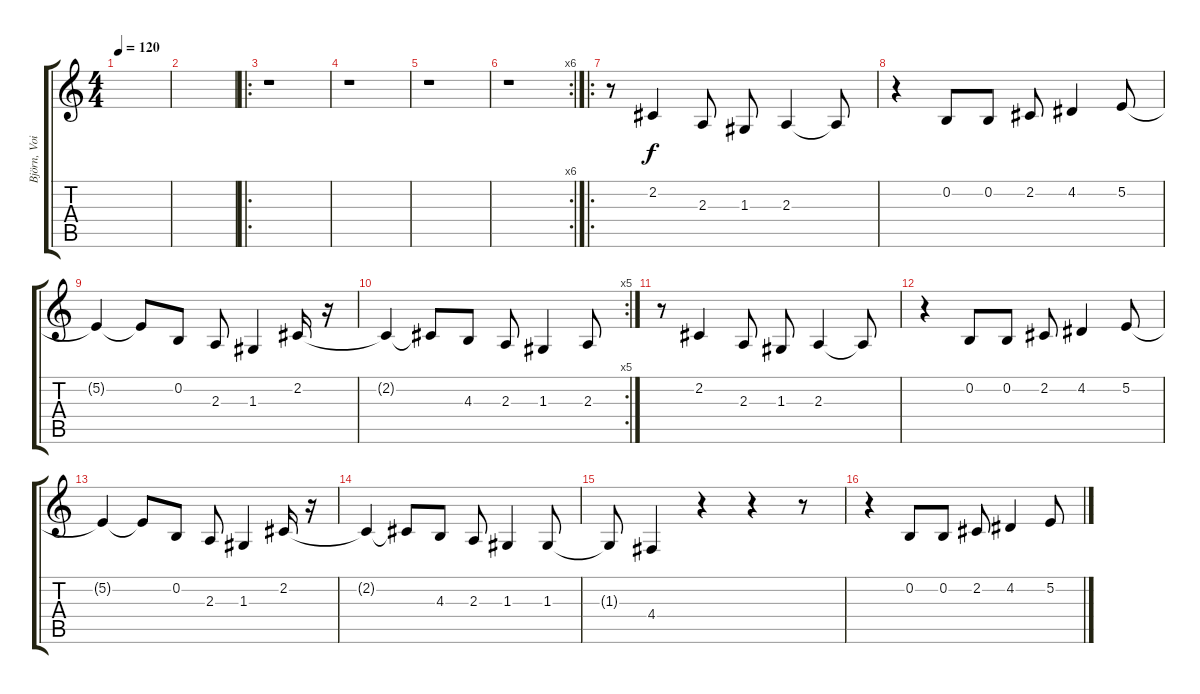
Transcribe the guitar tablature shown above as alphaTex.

\track ("Björn, Voice" "Björn, Voi") {instrument baritonesax}
\staff {score tabs}
\tuning (E4 B3 G3 D3 A2 E2) {hide}
\ts (4 4)
\tempo 120
\clef g2
\ks c
|
|
\ro
r.1 |
r.1 |
r.1 |
\rc 6
r.1 |
\ro
r.8 2.2.4 2.3.8 1.3.8 2.3.4 2.3{t}.8 |
r.4 0.2.8 0.2.8 2.2.8 4.2.4 5.2.8 |
5.2{t}.4 5.2{t}.8 0.2.8 2.3.8 1.3.4 2.2.16 r.16 |
\rc 5
2.2{t}.4 2.2{t}.8 4.3.8 2.3.8 1.3.4 2.3.8 |
r.8 2.2.4 2.3.8 1.3.8 2.3.4 2.3{t}.8 |
r.4 0.2.8 0.2.8 2.2.8 4.2.4 5.2.8 |
5.2{t}.4 5.2{t}.8 0.2.8 2.3.8 1.3.4 2.2.16 r.16 |
2.2{t}.4 2.2{t}.8 4.3.8 2.3.8 1.3.4 1.3.8 |
1.3{t}.8 4.4.4 r.4 r.4 r.8 |
r.4 0.2.8 0.2.8 2.2.8 4.2.4 5.2.8
